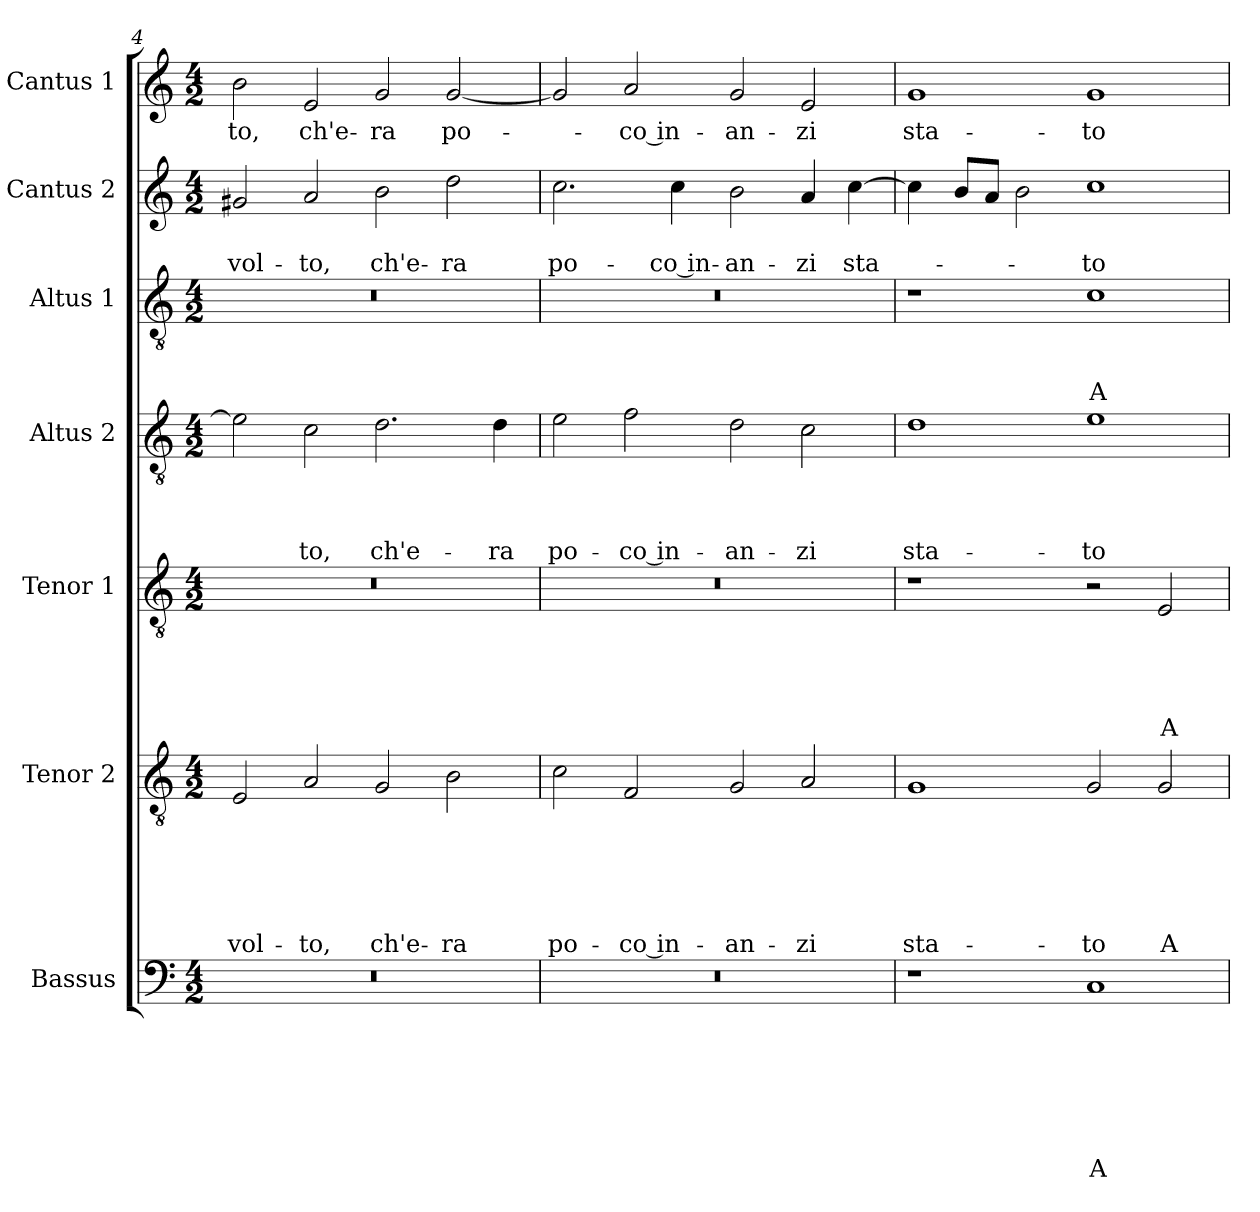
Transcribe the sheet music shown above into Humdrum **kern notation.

**kern	**text	**text	**text	**text	**text	**text	**text	**kern	**text	**text	**text	**text	**text	**text	**kern	**text	**text	**text	**text	**text	**kern	**text	**text	**text	**text	**kern	**text	**text	**text	**kern	**text	**text	**kern	**text
*part7	*part7	*part7	*part7	*part7	*part7	*part7	*part7	*part6	*part6	*part6	*part6	*part6	*part6	*part6	*part5	*part5	*part5	*part5	*part5	*part5	*part4	*part4	*part4	*part4	*part4	*part3	*part3	*part3	*part3	*part2	*part2	*part2	*part1	*part1
*staff7	*staff7	*staff7	*staff7	*staff7	*staff7	*staff7	*staff7	*staff6	*staff6	*staff6	*staff6	*staff6	*staff6	*staff6	*staff5	*staff5	*staff5	*staff5	*staff5	*staff5	*staff4	*staff4	*staff4	*staff4	*staff4	*staff3	*staff3	*staff3	*staff3	*staff2	*staff2	*staff2	*staff1	*staff1
*I"Bassus	*	*	*	*	*	*	*	*I"Tenor 2	*	*	*	*	*	*	*I"Tenor 1	*	*	*	*	*	*I"Altus 2	*	*	*	*	*I"Altus 1	*	*	*	*I"Cantus 2	*	*	*I"Cantus 1	*
*clefF4	*	*	*	*	*	*	*	*clefGv2	*	*	*	*	*	*	*clefGv2	*	*	*	*	*	*clefGv2	*	*	*	*	*clefGv2	*	*	*	*clefG2	*	*	*clefG2	*
*k[]	*	*	*	*	*	*	*	*k[]	*	*	*	*	*	*	*k[]	*	*	*	*	*	*k[]	*	*	*	*	*k[]	*	*	*	*k[]	*	*	*k[]	*
*a:	*	*	*	*	*	*	*	*a:	*	*	*	*	*	*	*a:	*	*	*	*	*	*a:	*	*	*	*	*a:	*	*	*	*a:	*	*	*a:	*
*M4/2	*	*	*	*	*	*	*	*M4/2	*	*	*	*	*	*	*M4/2	*	*	*	*	*	*M4/2	*	*	*	*	*M4/2	*	*	*	*M4/2	*	*	*M4/2	*
=4	=4	=4	=4	=4	=4	=4	=4	=4	=4	=4	=4	=4	=4	=4	=4	=4	=4	=4	=4	=4	=4	=4	=4	=4	=4	=4	=4	=4	=4	=4	=4	=4	=4	=4
!	!	!	!	!	!	!	!	!	!	!	!	!	!	!LO:LY:b	!	!	!	!	!	!	!	!	!	!	!	!	!	!	!	!	!	!LO:LY:b	!	!LO:LY:b
0r	.	.	.	.	.	.	.	2E/	.	.	.	.	.	vol-	0r	.	.	.	.	.	2e\]	.	.	.	.	0r	.	.	.	2g#X/	.	vol-	2b\	-to,
!	!	!	!	!	!	!	!	!	!	!	!	!	!	!LO:LY:b	!	!	!	!	!	!	!	!	!	!	!LO:LY:b	!	!	!	!	!	!	!LO:LY:b	!	!LO:LY:b
.	.	.	.	.	.	.	.	2A/	.	.	.	.	.	-to,	.	.	.	.	.	.	2c\	.	.	.	-to,	.	.	.	.	2a/	.	-to,	2e/	ch'e-
!	!	!	!	!	!	!	!	!	!	!	!	!	!	!LO:LY:b	!	!	!	!	!	!	!	!	!	!	!LO:LY:b	!	!	!	!	!	!	!LO:LY:b	!	!LO:LY:b
.	.	.	.	.	.	.	.	2G/	.	.	.	.	.	ch'e-	.	.	.	.	.	.	2.d\	.	.	.	ch'e-	.	.	.	.	2b\	.	ch'e-	2g/	-ra
!	!	!	!	!	!	!	!	!	!	!	!	!	!	!LO:LY:b	!	!	!	!	!	!	!	!	!	!	!	!	!	!	!	!	!	!LO:LY:b	!	!LO:LY:b
.	.	.	.	.	.	.	.	2B\	.	.	.	.	.	-ra	.	.	.	.	.	.	.	.	.	.	.	.	.	.	.	2dd\	.	-ra	[2g/	po-
!	!	!	!	!	!	!	!	!	!	!	!	!	!	!	!	!	!	!	!	!	!	!	!	!	!LO:LY:b	!	!	!	!	!	!	!	!	!
.	.	.	.	.	.	.	.	.	.	.	.	.	.	.	.	.	.	.	.	.	4d\	.	.	.	-ra	.	.	.	.	.	.	.	.	.
=5	=5	=5	=5	=5	=5	=5	=5	=5	=5	=5	=5	=5	=5	=5	=5	=5	=5	=5	=5	=5	=5	=5	=5	=5	=5	=5	=5	=5	=5	=5	=5	=5	=5	=5
!	!	!	!	!	!	!	!	!	!	!	!	!	!	!LO:LY:b	!	!	!	!	!	!	!	!	!	!	!LO:LY:b	!	!	!	!	!	!	!LO:LY:b	!	!
0r	.	.	.	.	.	.	.	2c\	.	.	.	.	.	po-	0r	.	.	.	.	.	2e\	.	.	.	po-	0r	.	.	.	2.cc\	.	po-	2g/]	.
!	!	!	!	!	!	!	!	!	!	!	!	!	!	!LO:LY:b	!	!	!	!	!	!	!	!	!	!	!LO:LY:b	!	!	!	!	!	!	!	!	!LO:LY:b
.	.	.	.	.	.	.	.	2F/	.	.	.	.	.	-co in-	.	.	.	.	.	.	2f\	.	.	.	-co in-	.	.	.	.	.	.	.	2a/	-co in-
!	!	!	!	!	!	!	!	!	!	!	!	!	!	!	!	!	!	!	!	!	!	!	!	!	!	!	!	!	!	!	!	!LO:LY:b	!	!
.	.	.	.	.	.	.	.	.	.	.	.	.	.	.	.	.	.	.	.	.	.	.	.	.	.	.	.	.	.	4cc\	.	-co in-	.	.
!	!	!	!	!	!	!	!	!	!	!	!	!	!	!LO:LY:b	!	!	!	!	!	!	!	!	!	!	!LO:LY:b	!	!	!	!	!	!	!LO:LY:b	!	!LO:LY:b
.	.	.	.	.	.	.	.	2G/	.	.	.	.	.	-an-	.	.	.	.	.	.	2d\	.	.	.	-an-	.	.	.	.	2b\	.	-an-	2g/	-an-
!	!	!	!	!	!	!	!	!	!	!	!	!	!	!LO:LY:b	!	!	!	!	!	!	!	!	!	!	!LO:LY:b	!	!	!	!	!	!	!LO:LY:b	!	!LO:LY:b
.	.	.	.	.	.	.	.	2A/	.	.	.	.	.	-zi	.	.	.	.	.	.	2c\	.	.	.	-zi	.	.	.	.	4a/	.	-zi	2e/	-zi
!	!	!	!	!	!	!	!	!	!	!	!	!	!	!	!	!	!	!	!	!	!	!	!	!	!	!	!	!	!	!	!	!LO:LY:b	!	!
.	.	.	.	.	.	.	.	.	.	.	.	.	.	.	.	.	.	.	.	.	.	.	.	.	.	.	.	.	.	[4cc\	.	sta-	.	.
!!LO:LB:g=z
=6	=6	=6	=6	=6	=6	=6	=6	=6	=6	=6	=6	=6	=6	=6	=6	=6	=6	=6	=6	=6	=6	=6	=6	=6	=6	=6	=6	=6	=6	=6	=6	=6	=6	=6
!	!	!	!	!	!	!	!	!	!	!	!	!	!	!LO:LY:b	!	!	!	!	!	!	!	!	!	!	!LO:LY:b	!	!	!	!	!	!	!	!	!LO:LY:b
1r	.	.	.	.	.	.	.	1G	.	.	.	.	.	sta-	1r	.	.	.	.	.	1d	.	.	.	sta-	1r	.	.	.	4cc\]	.	.	1g	sta-
.	.	.	.	.	.	.	.	.	.	.	.	.	.	.	.	.	.	.	.	.	.	.	.	.	.	.	.	.	.	8b/L	.	.	.	.
.	.	.	.	.	.	.	.	.	.	.	.	.	.	.	.	.	.	.	.	.	.	.	.	.	.	.	.	.	.	8a/J	.	.	.	.
.	.	.	.	.	.	.	.	.	.	.	.	.	.	.	.	.	.	.	.	.	.	.	.	.	.	.	.	.	.	2b\	.	.	.	.
!	!	!	!	!	!	!	!LO:LY:b	!	!	!	!	!	!	!LO:LY:b	!	!	!	!	!	!	!	!	!	!	!LO:LY:b	!	!	!	!LO:LY:b	!	!	!LO:LY:b	!	!LO:LY:b
1C	.	.	.	.	.	.	A-	2G/	.	.	.	.	.	-to	2r	.	.	.	.	.	1e	.	.	.	-to	1c	.	.	A-	1cc	.	-to	1g	-to
!	!	!	!	!	!	!	!	!	!	!	!	!	!	!LO:LY:b	!	!	!	!	!	!LO:LY:b	!	!	!	!	!	!	!	!	!	!	!	!	!	!
.	.	.	.	.	.	.	.	2G/	.	.	.	.	.	A-	2E/	.	.	.	.	A-	.	.	.	.	.	.	.	.	.	.	.	.	.	.
=	=	=	=	=	=	=	=	=	=	=	=	=	=	=	=	=	=	=	=	=	=	=	=	=	=	=	=	=	=	=	=	=	=	=
*-	*-	*-	*-	*-	*-	*-	*-	*-	*-	*-	*-	*-	*-	*-	*-	*-	*-	*-	*-	*-	*-	*-	*-	*-	*-	*-	*-	*-	*-	*-	*-	*-	*-	*-
